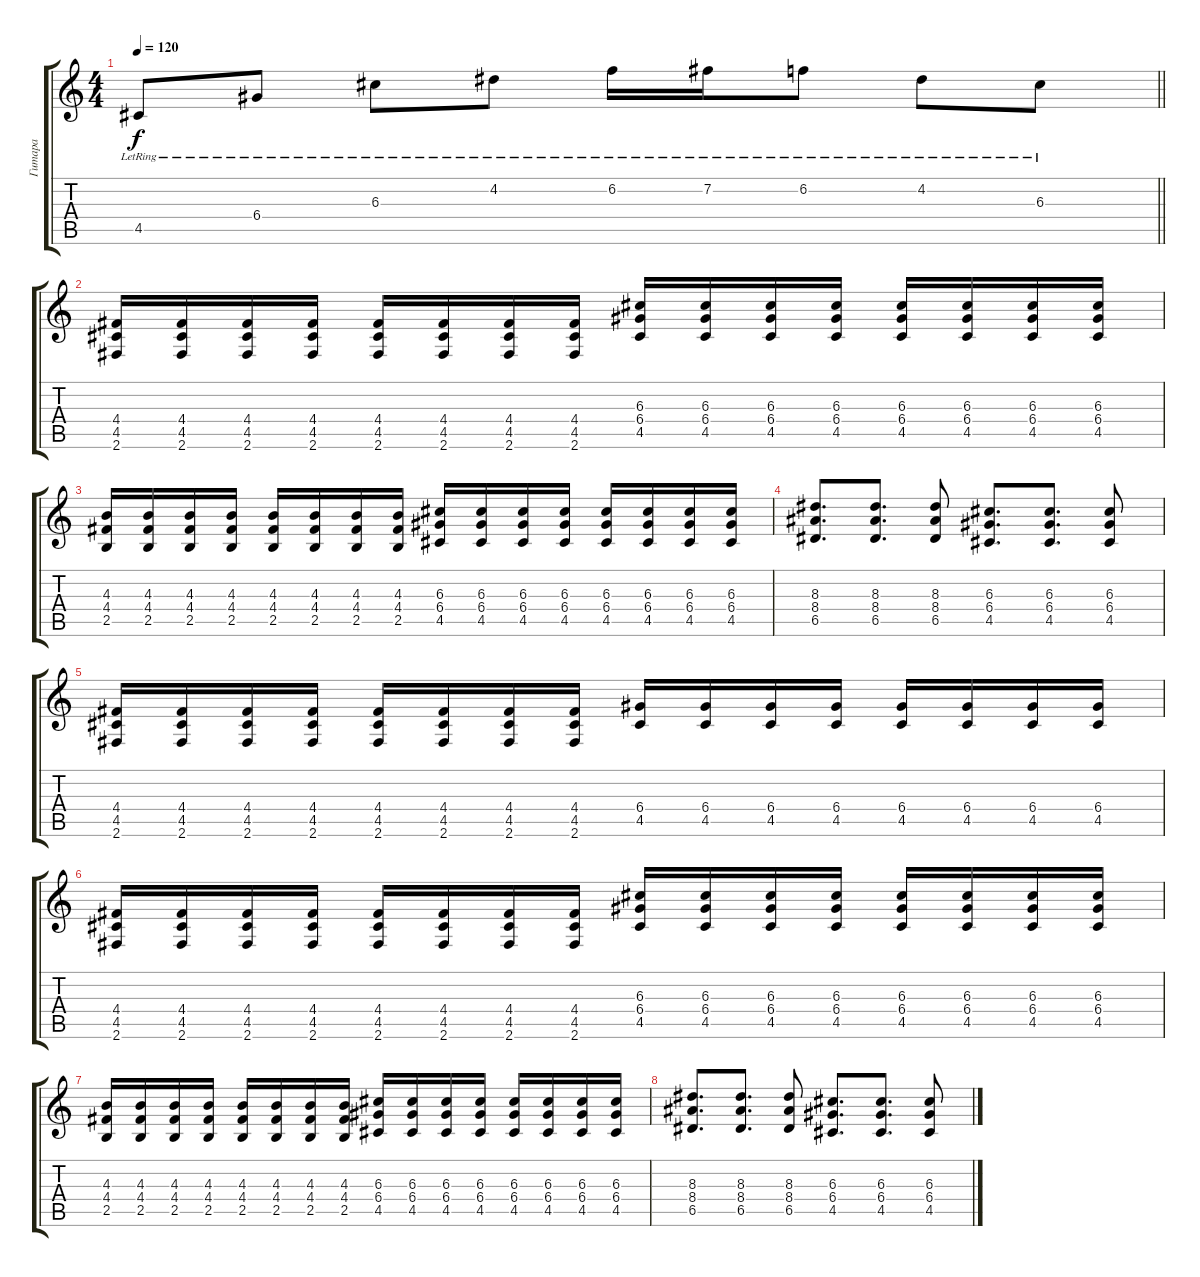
\track ("Гитара" "Гитара") {instrument distortionguitar}
\staff {score tabs}
\tuning (E4 B3 G3 D3 A2 E2) {hide}
\ts (4 4)
\tempo 120
\clef g2
\barLineRight lightlight
\ks c
4.5{lr}.8{dy f} 6.4{lr}.8 6.3{lr}.8 4.2{lr}.8 6.2{lr}.16 7.2{lr}.16 6.2{lr}.8 4.2{lr}.8 6.3{lr}.8 |
\section ("" "")
(4.4 4.5 2.6).16{instrument distortionguitar} (4.4 4.5 2.6).16 (4.4 4.5 2.6).16 (4.4 4.5 2.6).16 (4.4 4.5 2.6).16 (4.4 4.5 2.6).16 (4.4 4.5 2.6).16 (4.4 4.5 2.6).16 (6.3 6.4 4.5).16 (6.3 6.4 4.5).16 (6.3 6.4 4.5).16 (6.3 6.4 4.5).16 (6.3 6.4 4.5).16 (6.3 6.4 4.5).16 (6.3 6.4 4.5).16 (6.3 6.4 4.5).16 |
(4.3 4.4 2.5).16 (4.3 4.4 2.5).16 (4.3 4.4 2.5).16 (4.3 4.4 2.5).16 (4.3 4.4 2.5).16 (4.3 4.4 2.5).16 (4.3 4.4 2.5).16 (4.3 4.4 2.5).16 (6.3 6.4 4.5).16 (6.3 6.4 4.5).16 (6.3 6.4 4.5).16 (6.3 6.4 4.5).16 (6.3 6.4 4.5).16 (6.3 6.4 4.5).16 (6.3 6.4 4.5).16 (6.3 6.4 4.5).16 |
(8.3 8.4 6.5).8{d} (8.3 8.4 6.5).8{d} (8.3 8.4 6.5).8 (6.3 6.4 4.5).8{d} (6.3 6.4 4.5).8{d} (6.3 6.4 4.5).8 |
(4.4 4.5 2.6).16 (4.4 4.5 2.6).16 (4.4 4.5 2.6).16 (4.4 4.5 2.6).16 (4.4 4.5 2.6).16 (4.4 4.5 2.6).16 (4.4 4.5 2.6).16 (4.4 4.5 2.6).16 (6.4 4.5).16 (6.4 4.5).16 (6.4 4.5).16 (6.4 4.5).16 (6.4 4.5).16 (6.4 4.5).16 (6.4 4.5).16 (6.4 4.5).16 |
(4.4 4.5 2.6).16 (4.4 4.5 2.6).16 (4.4 4.5 2.6).16 (4.4 4.5 2.6).16 (4.4 4.5 2.6).16 (4.4 4.5 2.6).16 (4.4 4.5 2.6).16 (4.4 4.5 2.6).16 (6.3 6.4 4.5).16 (6.3 6.4 4.5).16 (6.3 6.4 4.5).16 (6.3 6.4 4.5).16 (6.3 6.4 4.5).16 (6.3 6.4 4.5).16 (6.3 6.4 4.5).16 (6.3 6.4 4.5).16 |
(4.3 4.4 2.5).16 (4.3 4.4 2.5).16 (4.3 4.4 2.5).16 (4.3 4.4 2.5).16 (4.3 4.4 2.5).16 (4.3 4.4 2.5).16 (4.3 4.4 2.5).16 (4.3 4.4 2.5).16 (6.3 6.4 4.5).16 (6.3 6.4 4.5).16 (6.3 6.4 4.5).16 (6.3 6.4 4.5).16 (6.3 6.4 4.5).16 (6.3 6.4 4.5).16 (6.3 6.4 4.5).16 (6.3 6.4 4.5).16 |
(8.3 8.4 6.5).8{d} (8.3 8.4 6.5).8{d} (8.3 8.4 6.5).8 (6.3 6.4 4.5).8{d} (6.3 6.4 4.5).8{d} (6.3 6.4 4.5).8
